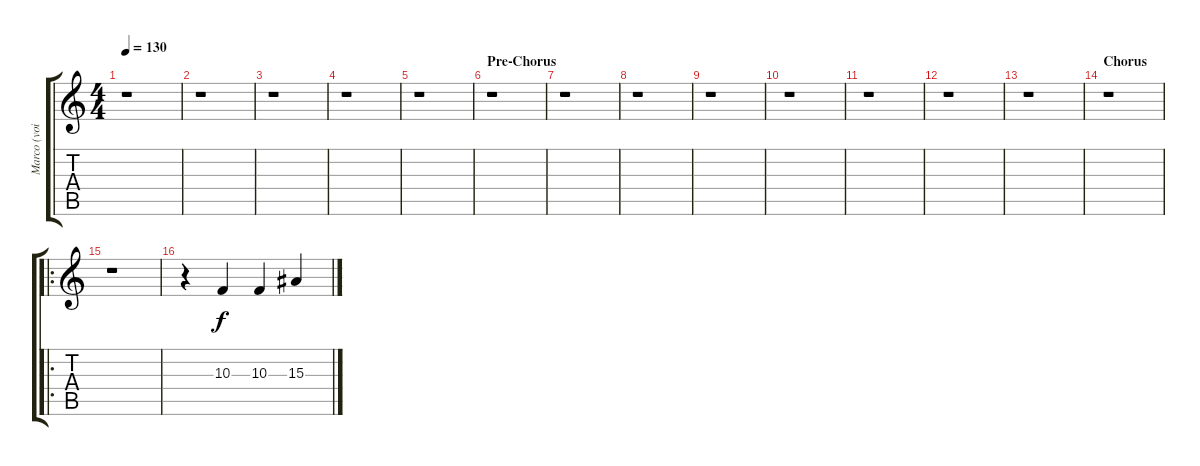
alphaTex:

\track ("Marco (voice 2)" "Marco (voi") {instrument tuba}
\staff {score tabs}
\tuning (E4 B3 G3 D3 A2 E2) {hide}
\ts (4 4)
\tempo 130
\clef g2
\ks c
r.1{dy f} |
r.1 |
r.1 |
r.1 |
r.1 |
\section ("" "Pre-Chorus")
r.1 |
r.1 |
r.1 |
r.1 |
r.1 |
r.1 |
r.1 |
r.1 |
\section ("" "Chorus")
r.1 |
\ro
r.1 |
r.4 10.3.4 10.3.4 15.3.4
